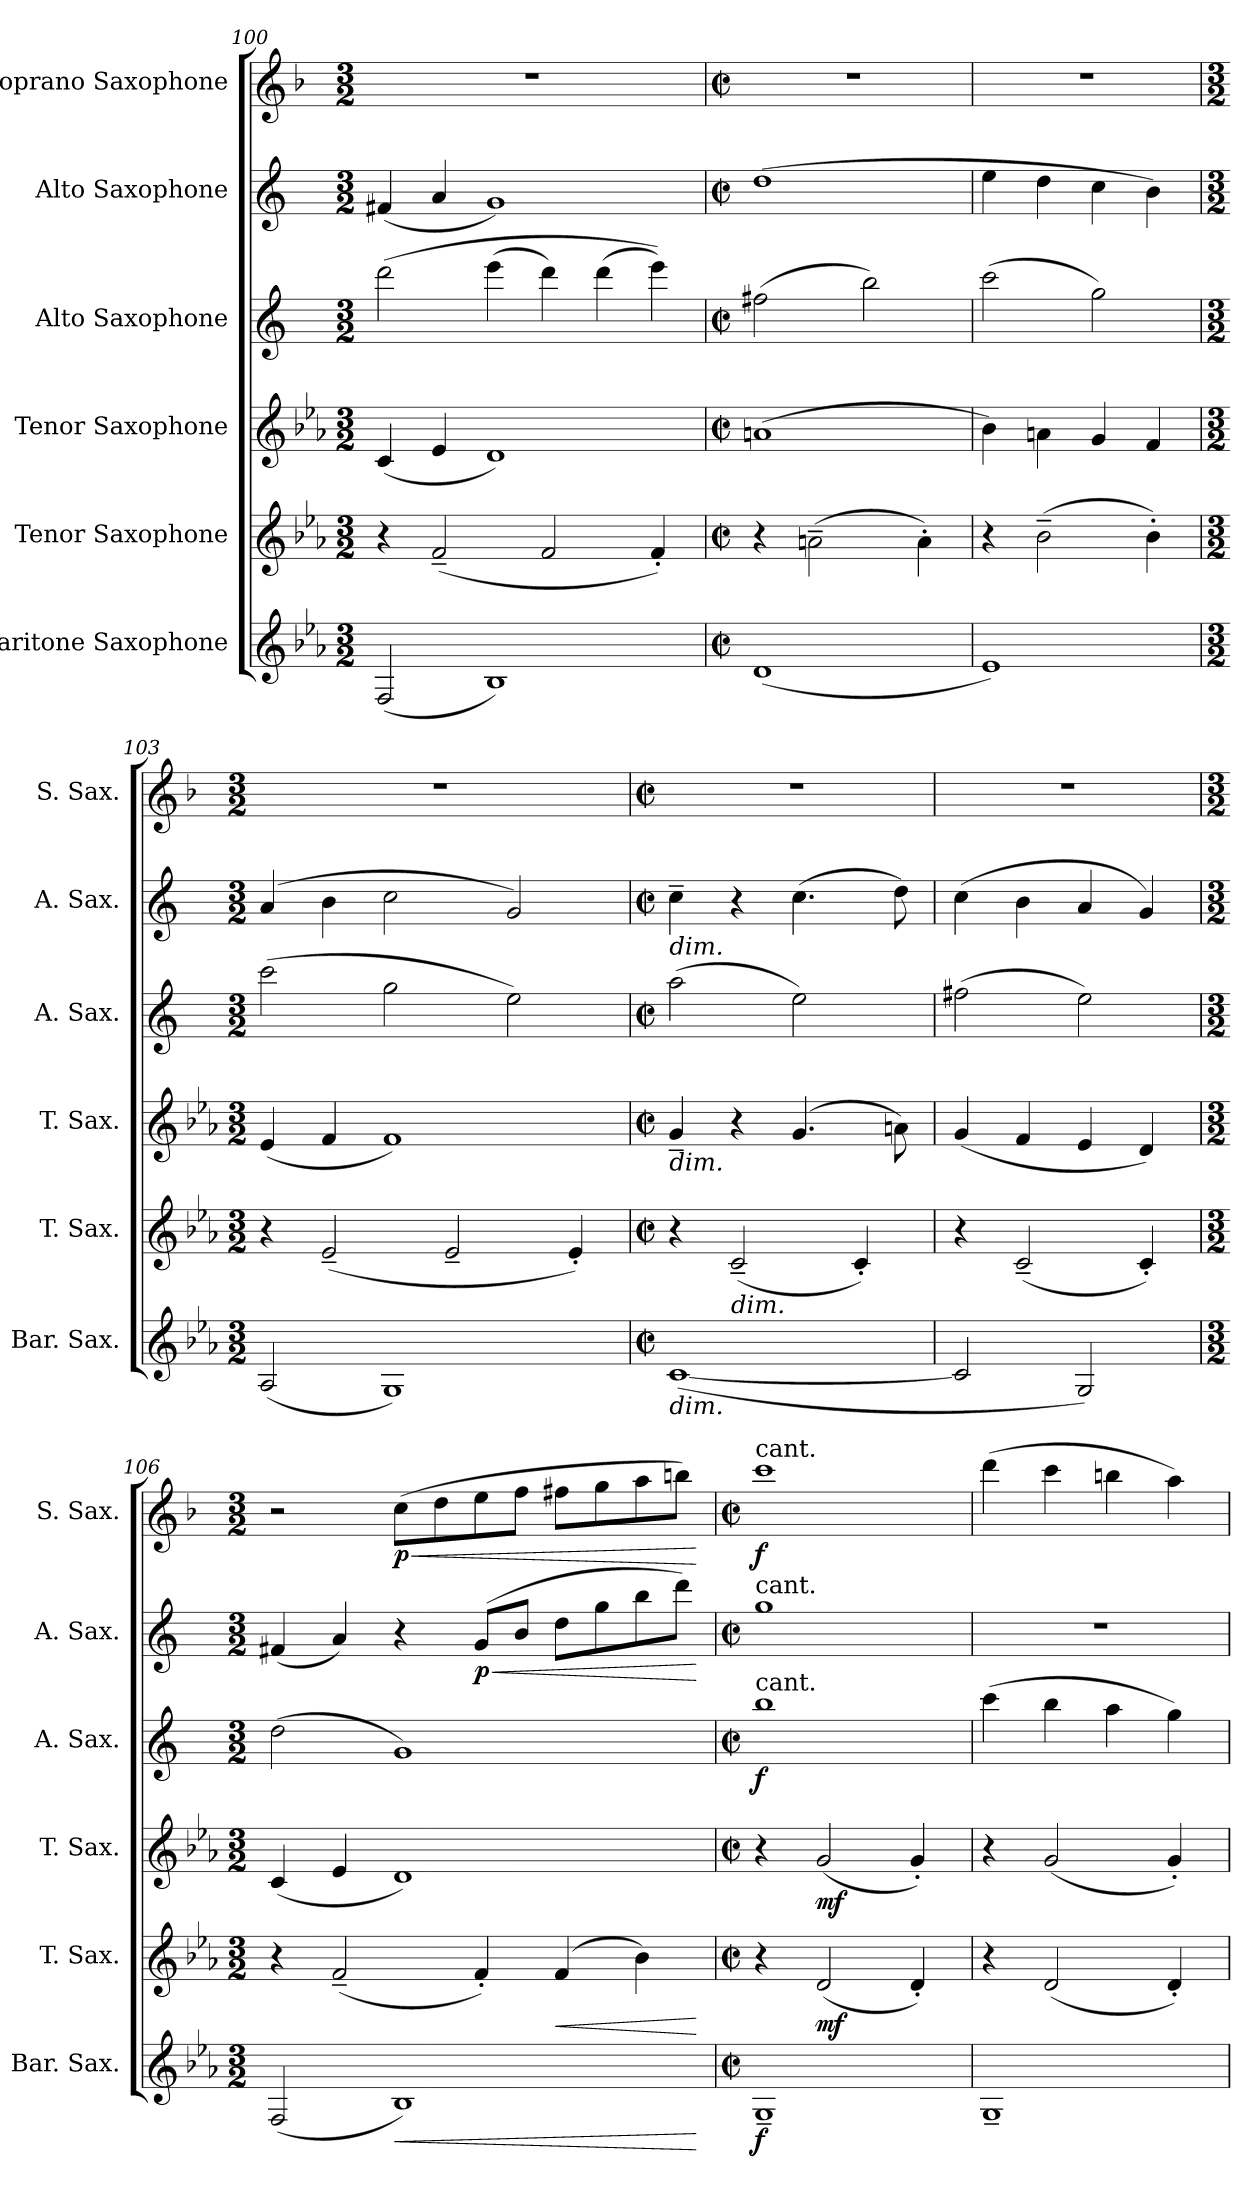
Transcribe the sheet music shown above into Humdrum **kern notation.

**kern	**dynam	**kern	**dynam	**kern	**dynam	**kern	**dynam	**kern	**dynam	**kern	**dynam
*part6	*part6	*part5	*part5	*part4	*part4	*part3	*part3	*part2	*part2	*part1	*part1
*staff6	*staff6	*staff5	*staff5	*staff4	*staff4	*staff3	*staff3	*staff2	*staff2	*staff1	*staff1
*I"Baritone Saxophone	*	*I"Tenor Saxophone	*	*I"Tenor Saxophone	*	*I"Alto Saxophone	*	*I"Alto Saxophone	*	*I"Soprano Saxophone	*
*I'Bar. Sax.	*	*I'T. Sax.	*	*I'T. Sax.	*	*I'A. Sax.	*	*I'A. Sax.	*	*I'S. Sax.	*
*clefG2	*	*clefG2	*	*clefG2	*	*clefG2	*	*clefG2	*	*clefG2	*
*ITrd12c21	*	*ITrd8c14	*	*ITrd8c14	*	*ITrd5c9	*	*ITrd5c9	*	*ITrd1c2	*
*k[b-e-a-]	*	*k[b-e-a-]	*	*k[b-e-a-]	*	*k[b-e-a-]	*	*k[b-e-a-]	*	*k[b-e-a-]	*
*M3/2	*	*M3/2	*	*M3/2	*	*M3/2	*	*M3/2	*	*M3/2	*
=100	=100	=100	=100	=100	=100	=100	=100	=100	=100	=100	=100
(<2FF/	.	4r	.	(<4C/	.	(>2ff\	.	(<4An/	.	1.r	.
.	.	(<2F~/	.	4E-/	.	.	.	4c/	.	.	.
1BB-)	.	.	.	1D)	.	(>4gg\	.	1B-)	.	.	.
.	.	2F/	.	.	.	4ff\)	.	.	.	.	.
.	.	.	.	.	.	(>4ff\	.	.	.	.	.
.	.	4F'/)	.	.	.	4gg\))	.	.	.	.	.
=101	=101	=101	=101	=101	=101	=101	=101	=101	=101	=101	=101
*M2/2	*	*M2/2	*	*M2/2	*	*M2/2	*	*M2/2	*	*M2/2	*
*met(c|)	*	*met(c|)	*	*met(c|)	*	*met(c|)	*	*met(c|)	*	*met(c|)	*
(>1D	.	4r	.	(>1An	.	(>2an\	.	(>1f	.	1r	.
.	.	(>2An~\	.	.	.	.	.	.	.	.	.
.	.	.	.	.	.	2dd\)	.	.	.	.	.
.	.	4A'\)	.	.	.	.	.	.	.	.	.
=102	=102	=102	=102	=102	=102	=102	=102	=102	=102	=102	=102
1E-)	.	4r	.	4B-\)	.	(>2ee-\	.	4g\	.	1r	.
.	.	(>2B-~\	.	4An\	.	.	.	4f\	.	.	.
.	.	.	.	4G/	.	2b-\)	.	4e-\	.	.	.
.	.	4B-'\)	.	4F/	.	.	.	4d\)	.	.	.
!!LO:PB:g=z
=103	=103	=103	=103	=103	=103	=103	=103	=103	=103	=103	=103
*M3/2	*	*M3/2	*	*M3/2	*	*M3/2	*	*M3/2	*	*M3/2	*
(<2AA-/	.	4r	.	(<4E-/	.	(>2ee-\	.	(>4c/	.	1.r	.
.	.	(<2E-~/	.	4F/	.	.	.	4d\	.	.	.
1GG)	.	.	.	1F)	.	2b-\	.	2e-\	.	.	.
.	.	2E-~/	.	.	.	.	.	.	.	.	.
.	.	.	.	.	.	2g\)	.	2B-/)	.	.	.
.	.	4E-'/)	.	.	.	.	.	.	.	.	.
=104	=104	=104	=104	=104	=104	=104	=104	=104	=104	=104	=104
*M2/2	*	*M2/2	*	*M2/2	*	*M2/2	*	*M2/2	*	*M2/2	*
*met(c|)	*	*met(c|)	*	*met(c|)	*	*met(c|)	*	*met(c|)	*	*met(c|)	*
!	!	!	!	!	!	!	!	!LO:TX:b:i:t=dim.	!	!	!
!	!	!	!	!LO:TX:b:i:t=dim.	!	!	!	!	!	!	!
!LO:TX:b:i:t=dim.	!	!	!	!	!	!	!	!	!	!	!
(>[1C	.	4r	.	4G~/	.	(>2cc\	.	4e-~\	.	1r	.
!	!	!LO:TX:b:i:t=dim.	!	!	!	!	!	!	!	!	!
.	.	(<2C~/	.	4r	.	.	.	4r	.	.	.
.	.	.	.	(>4.G/	.	2g\)	.	(>4.e-\	.	.	.
.	.	4C'/)	.	.	.	.	.	.	.	.	.
.	.	.	.	8An\)	.	.	.	8f\)	.	.	.
=105	=105	=105	=105	=105	=105	=105	=105	=105	=105	=105	=105
2C/]	.	4r	.	(<4G/	.	(>2an\	.	(>4e-\	.	1r	.
.	.	(<2C~/	.	4F/	.	.	.	4d\	.	.	.
2GG/)	.	.	.	4E-/	.	2g\)	.	4c/	.	.	.
.	.	4C'/)	.	4D/)	.	.	.	4B-/)	.	.	.
=106	=106	=106	=106	=106	=106	=106	=106	=106	=106	=106	=106
*M3/2	*	*M3/2	*	*M3/2	*	*M3/2	*	*M3/2	*	*M3/2	*
(<2FF/	.	4r	.	(<4C/	.	(>2f\	.	(<4An/	.	2r	.
.	.	(<2F~/	.	4E-/	.	.	.	4c/)	.	.	.
!	!LO:HP:b	!	!	!	!	!	!	!	!	!	!LO:HP:b
!	!	!	!	!	!	!	!	!	!	!	!LO:DY:n=1:b
1BB-)	<	.	.	1D)	.	1B-)	.	4r	.	(>8b-\L	< p
.	.	.	.	.	.	.	.	.	.	8cc\	.
!	!	!	!	!	!	!	!	!	!LO:HP:b	!	!
!	!	!	!	!	!	!	!	!	!LO:DY:n=1:b	!	!
.	.	4F'/)	.	.	.	.	.	(>8B-/L	< p	8dd\	.
.	.	.	.	.	.	.	.	8d/J	.	8ee-\J	.
!	!	!	!LO:HP:b	!	!	!	!	!	!	!	!
.	.	(>4F/	<	.	.	.	.	8f\L	.	8een\L	.
.	.	.	.	.	.	.	.	8b-\	.	8ff\	.
.	.	4B-\)	.	.	.	.	.	8dd\	.	8gg\	.
.	.	.	.	.	.	.	.	8ff\J)	.	8aan\J)	.
.	[	.	[	.	.	.	.	.	[	.	[
=107	=107	=107	=107	=107	=107	=107	=107	=107	=107	=107	=107
*M2/2	*	*M2/2	*	*M2/2	*	*M2/2	*	*M2/2	*	*M2/2	*
*met(c|)	*	*met(c|)	*	*met(c|)	*	*met(c|)	*	*met(c|)	*	*met(c|)	*
!	!	!	!	!	!	!	!	!	!	!LO:TX:a:t=cant.	!
!	!	!	!	!	!	!	!	!LO:TX:a:t=cant.	!	!	!
!	!	!	!	!	!	!LO:TX:a:t=cant.	!	!	!	!	!
!	!LO:DY:b	!	!	!	!	!	!LO:DY:b	!	!	!	!LO:DY:b
1GG~	f	4r	.	4r	.	1dd	f	1b-	.	1bb-	f
!	!	!	!LO:DY:b	!	!LO:DY:b	!	!	!	!	!	!
.	.	(<2D/	mf	(<2G/	mf	.	.	.	.	.	.
.	.	4D'/)	.	4G'/)	.	.	.	.	.	.	.
!!LO:LB:g=z
=108	=108	=108	=108	=108	=108	=108	=108	=108	=108	=108	=108
1GG~	.	4r	.	4r	.	(>4ee-\	.	1r	.	(>4ccc\	.
.	.	(<2D/	.	(<2G/	.	4dd\	.	.	.	4bb-\	.
.	.	.	.	.	.	4cc\	.	.	.	4aan\	.
.	.	4D'/)	.	4G'/)	.	4b-\)	.	.	.	4gg\)	.
=	=	=	=	=	=	=	=	=	=	=	=
*-	*-	*-	*-	*-	*-	*-	*-	*-	*-	*-	*-
